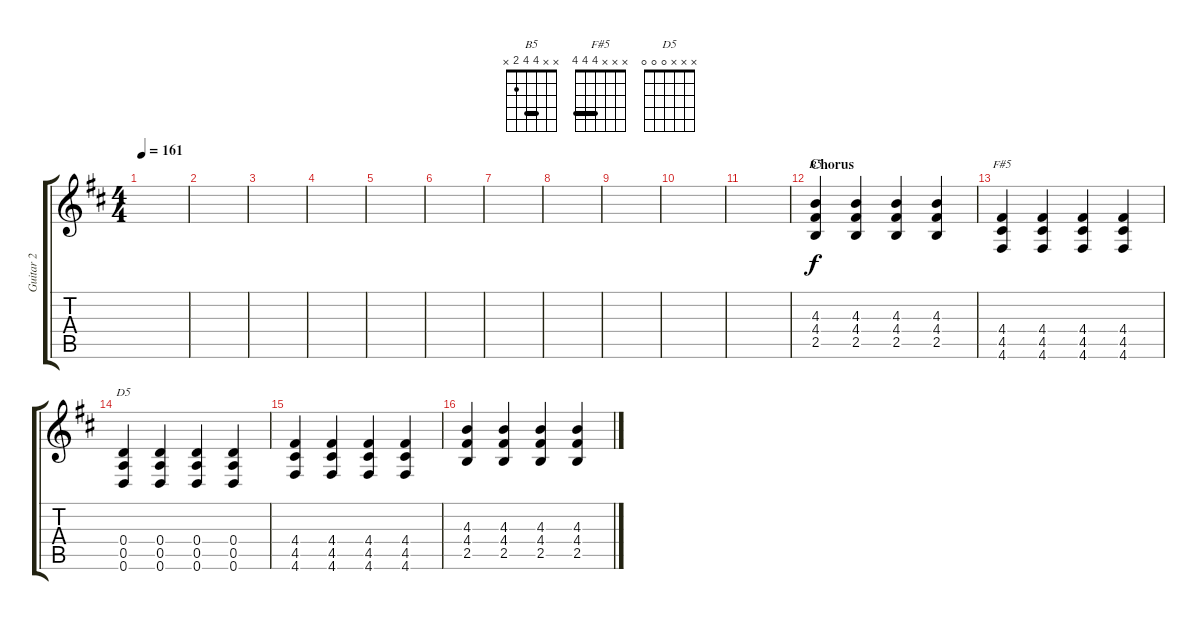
\track ("Guitar 2" "Guitar 2") {instrument acousticguitarsteel}
\staff {score tabs}
\tuning (E4 B3 G3 D3 A2 D2) {hide}
\chord ("B5" x x 4 4 2 x) {barre 4}
\chord ("F#5" x x x 4 4 4) {barre 4}
\chord ("D5" x x x 0 0 0)
\ts (4 4)
\tempo 161
\clef g2
\ks d
|
|
|
|
|
|
|
|
|
|
|
\section ("" "Chorus")
(4.3 4.4 2.5).4{ch "B5"} (4.3 4.4 2.5).4 (4.3 4.4 2.5).4 (4.3 4.4 2.5).4 |
(4.4 4.5 4.6).4{ch "F#5"} (4.4 4.5 4.6).4 (4.4 4.5 4.6).4 (4.4 4.5 4.6).4 |
(0.4 0.5 0.6).4{ch "D5"} (0.4 0.5 0.6).4 (0.4 0.5 0.6).4 (0.4 0.5 0.6).4 |
(4.4 4.5 4.6).4 (4.4 4.5 4.6).4 (4.4 4.5 4.6).4 (4.4 4.5 4.6).4 |
(4.3 4.4 2.5).4 (4.3 4.4 2.5).4 (4.3 4.4 2.5).4 (4.3 4.4 2.5).4
